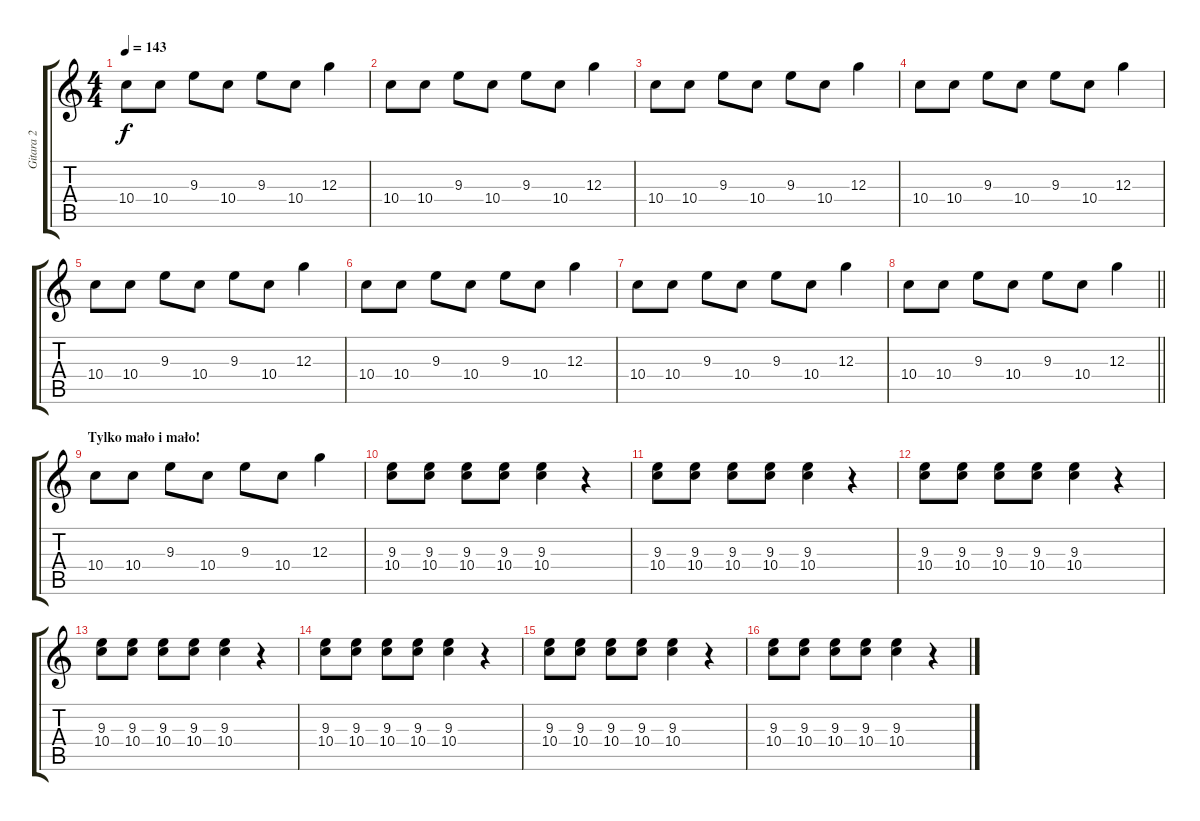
\track ("Gitara 2" "Gitara 2") {instrument electricguitarclean}
\staff {score tabs}
\tuning (E4 B3 G3 D3 A2 E2) {hide}
\ts (4 4)
\tempo 143
\clef g2
\ks c
10.4.8{dy f} 10.4.8 9.3.8 10.4.8 9.3.8 10.4.8 12.3.4 |
10.4.8 10.4.8 9.3.8 10.4.8 9.3.8 10.4.8 12.3.4 |
10.4.8 10.4.8 9.3.8 10.4.8 9.3.8 10.4.8 12.3.4 |
10.4.8 10.4.8 9.3.8 10.4.8 9.3.8 10.4.8 12.3.4 |
10.4.8 10.4.8 9.3.8 10.4.8 9.3.8 10.4.8 12.3.4 |
10.4.8 10.4.8 9.3.8 10.4.8 9.3.8 10.4.8 12.3.4 |
10.4.8 10.4.8 9.3.8 10.4.8 9.3.8 10.4.8 12.3.4 |
\barLineRight lightlight
10.4.8 10.4.8 9.3.8 10.4.8 9.3.8 10.4.8 12.3.4 |
\section ("" "Tylko mało i mało!")
10.4.8 10.4.8 9.3.8 10.4.8 9.3.8 10.4.8 12.3.4 |
(9.3 10.4).8 (9.3 10.4).8 (9.3 10.4).8 (9.3 10.4).8 (9.3 10.4).4 r.4 |
(9.3 10.4).8 (9.3 10.4).8 (9.3 10.4).8 (9.3 10.4).8 (9.3 10.4).4 r.4 |
(9.3 10.4).8 (9.3 10.4).8 (9.3 10.4).8 (9.3 10.4).8 (9.3 10.4).4 r.4 |
(9.3 10.4).8 (9.3 10.4).8 (9.3 10.4).8 (9.3 10.4).8 (9.3 10.4).4 r.4 |
(9.3 10.4).8 (9.3 10.4).8 (9.3 10.4).8 (9.3 10.4).8 (9.3 10.4).4 r.4 |
(9.3 10.4).8 (9.3 10.4).8 (9.3 10.4).8 (9.3 10.4).8 (9.3 10.4).4 r.4 |
(9.3 10.4).8 (9.3 10.4).8 (9.3 10.4).8 (9.3 10.4).8 (9.3 10.4).4 r.4
